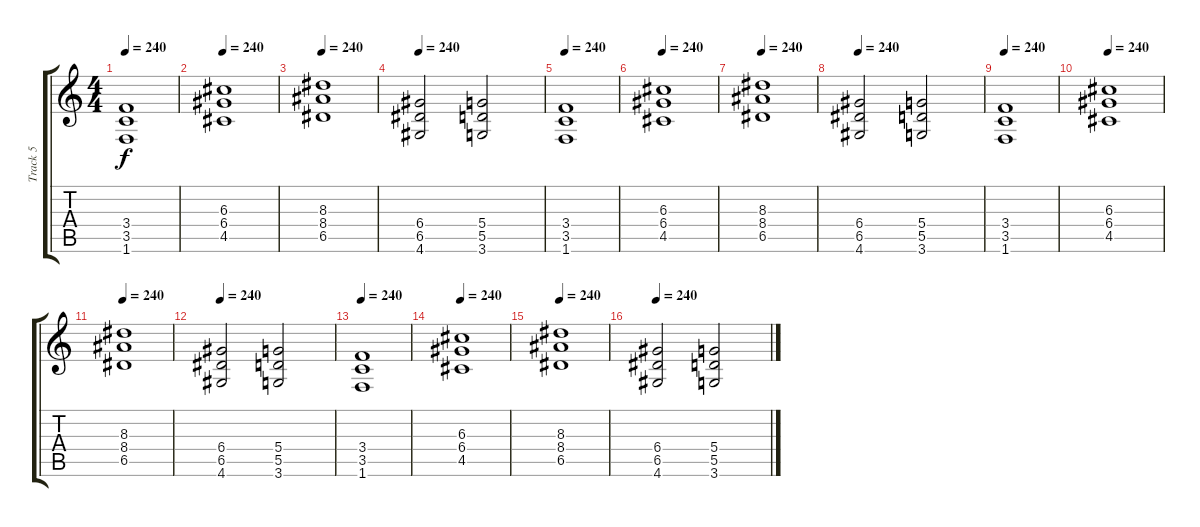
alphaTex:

\track ("Track 5" "Track 5") {instrument distortionguitar}
\staff {score tabs}
\tuning (E4 B3 G3 D3 A2 E2) {hide}
\ts (4 4)
\tempo 240
\clef g2
\ks c
(3.4 3.5 1.6).1{dy f} |
\tempo 240
(6.3 6.4 4.5).1 |
\tempo 240
(8.3 8.4 6.5).1 |
\tempo 240
(6.4 6.5 4.6).2 (5.4 5.5 3.6).2 |
\tempo 240
(3.4 3.5 1.6).1 |
\tempo 240
(6.3 6.4 4.5).1 |
\tempo 240
(8.3 8.4 6.5).1 |
\tempo 240
(6.4 6.5 4.6).2 (5.4 5.5 3.6).2 |
\tempo 240
(3.4 3.5 1.6).1 |
\tempo 240
(6.3 6.4 4.5).1 |
\tempo 240
(8.3 8.4 6.5).1 |
\tempo 240
(6.4 6.5 4.6).2 (5.4 5.5 3.6).2 |
\tempo 240
(3.4 3.5 1.6).1 |
\tempo 240
(6.3 6.4 4.5).1 |
\tempo 240
(8.3 8.4 6.5).1 |
\tempo 240
(6.4 6.5 4.6).2 (5.4 5.5 3.6).2
